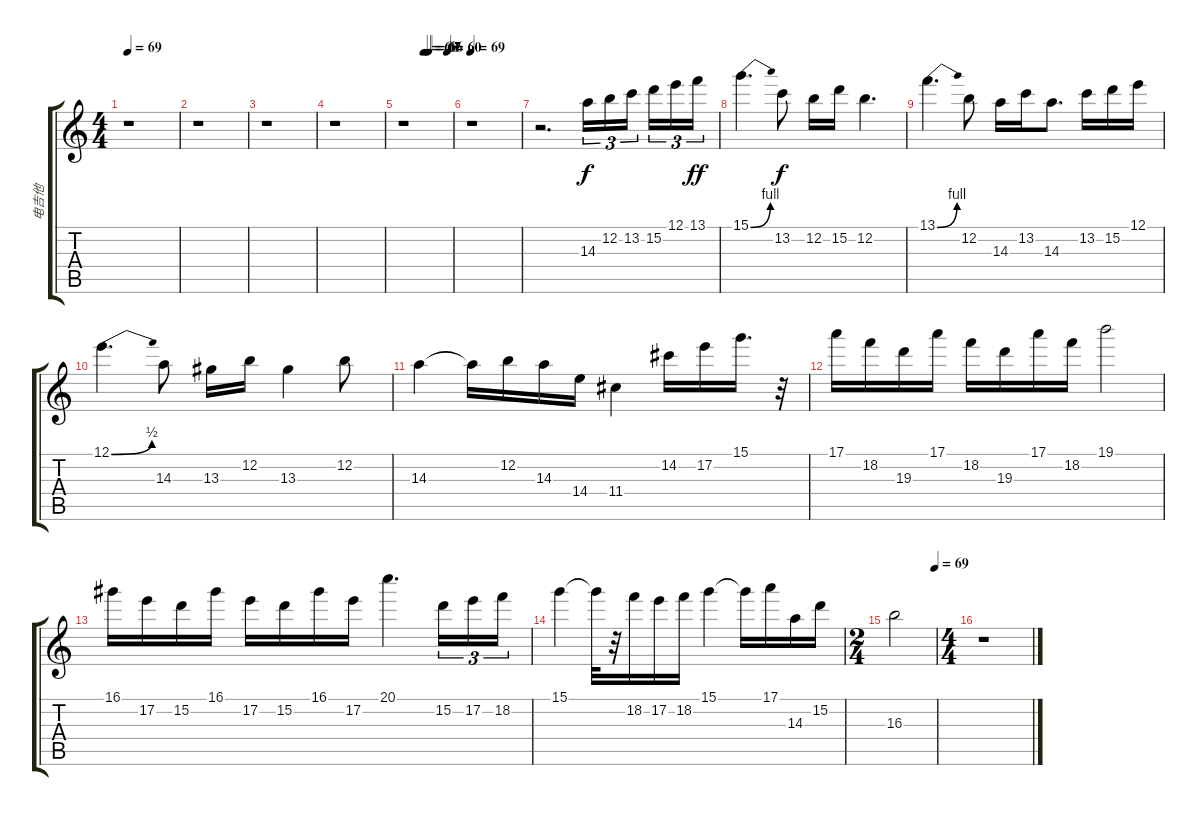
\track ("电吉他" "电吉他") {instrument distortionguitar}
\staff {score tabs}
\tuning (E4 B3 G3 D3 A2 E2) {hide}
\ts (4 4)
\tempo 69
\clef g2
\ks c
r.1{dy f} |
r.1 |
r.1 |
r.1 |
\tempo (68 0.4375)
\tempo (67 0.5)
\tempo (66 0.53125)
\tempo (60 0.90625)
r.1 |
\tempo 69
r.1 |
r.2{d} 14.3.16{tu (3 2) volume 10} 12.2.16{tu (3 2)} 13.2.16{tu (3 2) beam splitsecondary} 15.2.16{tu (3 2) volume 11} 12.1.16{tu (3 2) volume 11} 13.1.16{tu (3 2) dy ff volume 11} |
15.1{be (bend 0 0 60 4)}.4{d volume 12} 13.2.8{dy f volume 10} 12.2.16{volume 10} 15.2.16{volume 10} 12.2.4{d volume 10} |
13.1{be (bend 0 0 60 4)}.4{d} 12.2.8{volume 10} 14.3.16 13.2.16 14.3.8{d} 13.2.16 15.2.16{volume 8} 12.1.16{volume 10} |
12.1{be (bend 0 0 60 2)}.4{d volume 11} 14.3.8{volume 11} 13.3.16 12.2.16 13.3.4 12.2.8 |
14.3.4 14.3{t}.16 12.2.16 14.3.16 14.4.16 11.4.4 14.2.16 17.2.16 15.1.16{d} r.32 |
17.1.16 18.2.16 19.3.16 17.1.16 18.2.16 19.3.16 17.1.16 18.2.16 19.1.2{volume 10} |
16.1.16{volume 8} 17.2.16{volume 12} 15.2.16 16.1.16 17.2.16 15.2.16 16.1.16 17.2.16 20.1.4{d} 15.2.16{tu (3 2)} 17.2.16{tu (3 2)} 18.2.16{tu (3 2)} |
15.1.4 15.1{t}.32 r.32 18.2.16 17.2.16 18.2.16 15.1.4 15.1{t}.16 17.1.16 14.3.16 15.2.16 |
\ts (2 4)
\tempo (69 0.9875)
16.3.2{volume 12} |
\ts (4 4)
r.1
